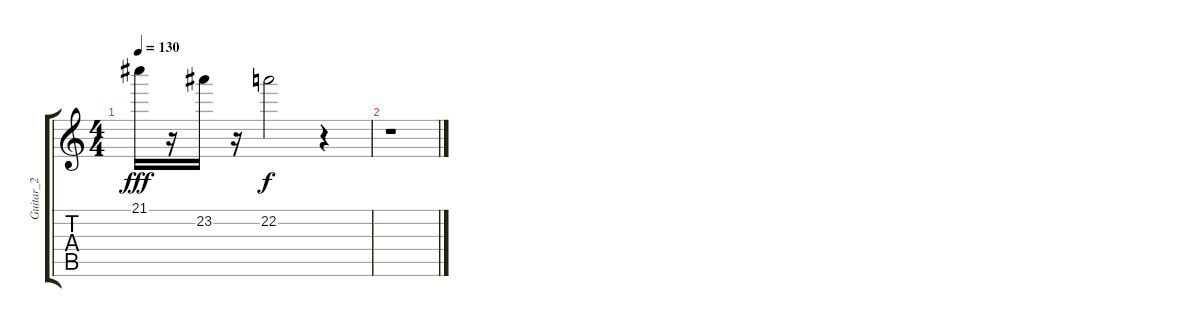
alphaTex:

\track ("Guitar_2" "Guitar_2") {instrument distortionguitar}
\staff {score tabs}
\tuning (E4 B3 G3 D3 A2 E2) {hide}
\ts (4 4)
\tempo 130
\clef g2
\ks c
21.1.16{dy fff} r.16 23.2.16 r.16 22.2.2{dy f} r.4 |
r.1
